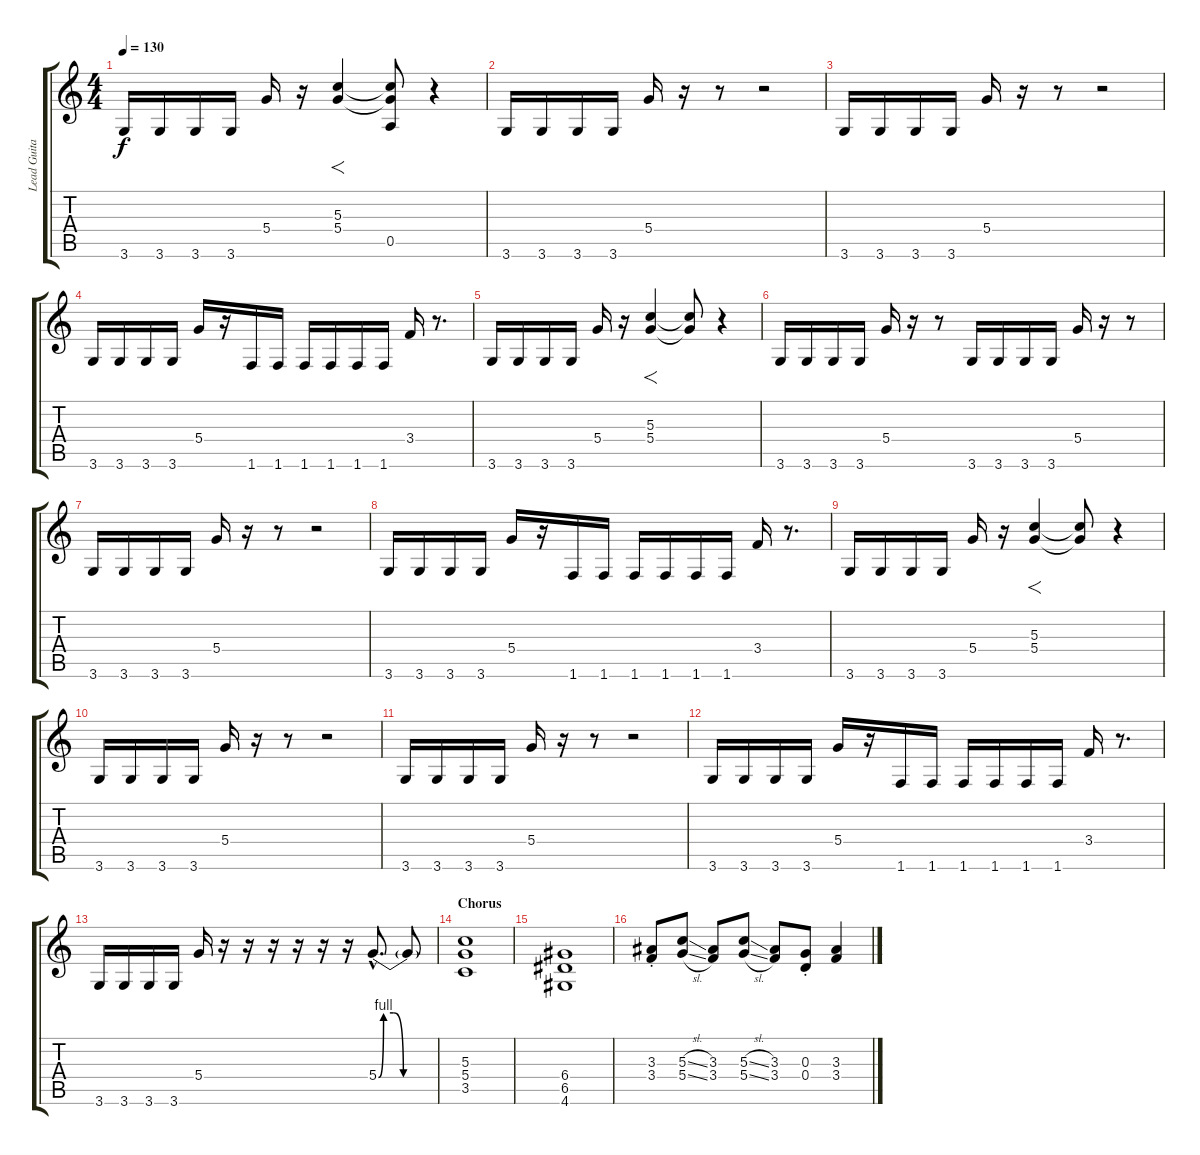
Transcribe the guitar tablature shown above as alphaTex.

\track ("Lead Guitar" "Lead Guita") {instrument overdrivenguitar}
\staff {score tabs}
\tuning (E4 B3 G3 D3 A2 E2) {hide}
\ts (4 4)
\tempo 130
\clef g2
\ks c
3.6.16{dy f} 3.6.16 3.6.16 3.6.16 5.4.16 r.16 (5.3 5.4).4{f} (5.3{t} 5.4{t} 0.5).8 r.4 |
3.6.16 3.6.16 3.6.16 3.6.16 5.4.16 r.16 r.8 r.2 |
3.6.16 3.6.16 3.6.16 3.6.16 5.4.16 r.16 r.8 r.2 |
3.6.16 3.6.16 3.6.16 3.6.16 5.4.16 r.16 1.6.16 1.6.16 1.6.16 1.6.16 1.6.16 1.6.16 3.4.16 r.8{d} |
3.6.16 3.6.16 3.6.16 3.6.16 5.4.16 r.16 (5.3 5.4).4{f} (5.3{t} 5.4{t}).8 r.4 |
3.6.16 3.6.16 3.6.16 3.6.16 5.4.16 r.16 r.8 3.6.16 3.6.16 3.6.16 3.6.16 5.4.16 r.16 r.8 |
3.6.16 3.6.16 3.6.16 3.6.16 5.4.16 r.16 r.8 r.2 |
3.6.16 3.6.16 3.6.16 3.6.16 5.4.16 r.16 1.6.16 1.6.16 1.6.16 1.6.16 1.6.16 1.6.16 3.4.16 r.8{d} |
3.6.16 3.6.16 3.6.16 3.6.16 5.4.16 r.16 (5.3 5.4).4{f} (5.3{t} 5.4{t}).8 r.4 |
3.6.16 3.6.16 3.6.16 3.6.16 5.4.16 r.16 r.8 r.2 |
3.6.16 3.6.16 3.6.16 3.6.16 5.4.16 r.16 r.8 r.2 |
3.6.16 3.6.16 3.6.16 3.6.16 5.4.16 r.16 1.6.16 1.6.16 1.6.16 1.6.16 1.6.16 1.6.16 3.4.16 r.8{d} |
3.6.16 3.6.16 3.6.16 3.6.16 5.4.16 r.16 r.16 r.16 r.16 r.16 r.16 5.4{be (custom 0 0 5 4 15 4 25 0 45 0 60 0) hac}.8{d instrument guitarharmonics} 5.4{t}.8 |
\section ("" "Chorus")
(5.3 5.4 3.5).1{instrument overdrivenguitar} |
(6.4 6.5 4.6).1 |
(3.3{st} 3.4{st}).8 (5.3{sl} 5.4{sl}).8 (3.3 3.4).8 (5.3{sl} 5.4{sl}).8 (3.3 3.4).8 (0.3{st} 0.4{st}).8 (3.3 3.4).4
